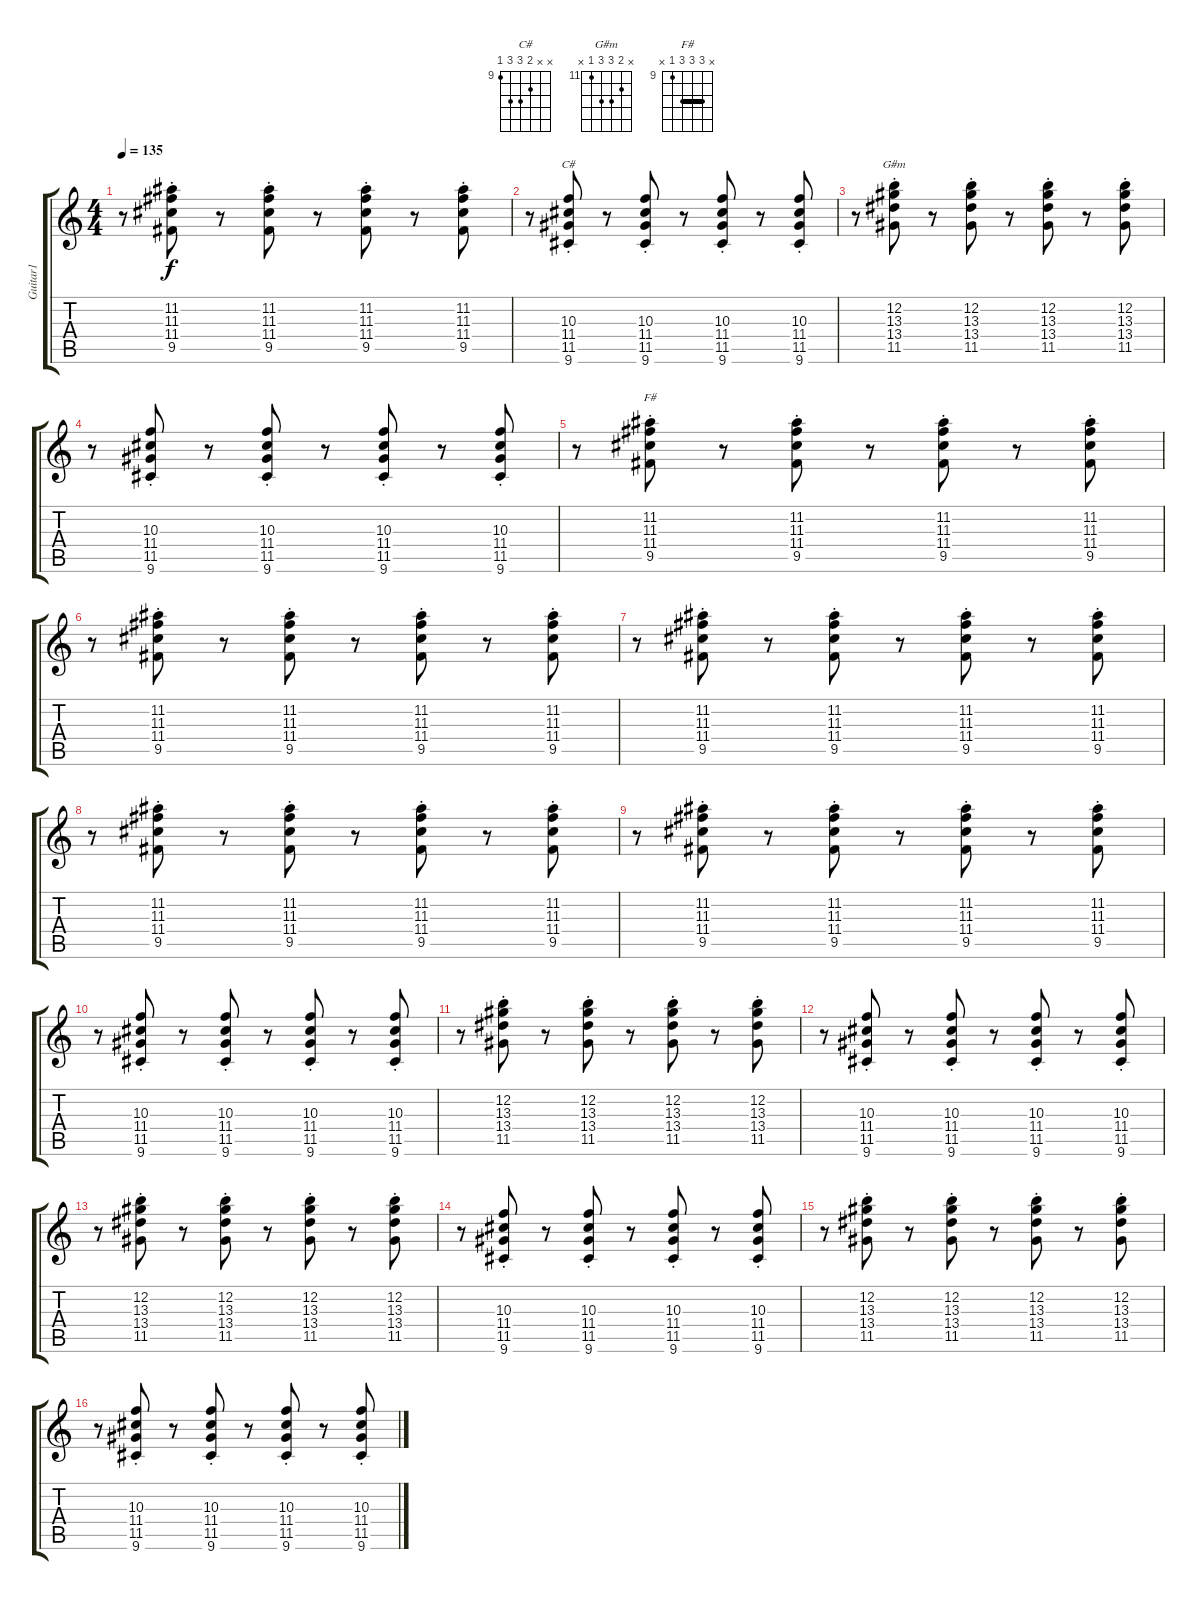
\track ("Guitar1" "Guitar1") {instrument electricguitarmuted}
\staff {score tabs}
\tuning (E4 B3 G3 D3 A2 E2) {hide}
\chord ("C#" x x 10 11 11 9) {firstfret 9}
\chord ("G#m" x 12 13 13 11 x) {firstfret 11}
\chord ("F#" x 11 11 11 9 x) {firstfret 9 barre 11}
\ts (4 4)
\tempo 135
\clef g2
\ks c
r.8{dy f} (11.2{st} 11.3{st} 11.4{st} 9.5{st}).8 r.8 (11.2{st} 11.3{st} 11.4{st} 9.5{st}).8 r.8 (11.2{st} 11.3{st} 11.4{st} 9.5{st}).8 r.8 (11.2{st} 11.3{st} 11.4{st} 9.5{st}).8 |
r.8 (10.3{st} 11.4{st} 11.5{st} 9.6).8{ch "C#"} r.8 (10.3{st} 11.4{st} 11.5{st} 9.6).8 r.8 (10.3{st} 11.4{st} 11.5{st} 9.6).8 r.8 (10.3{st} 11.4{st} 11.5{st} 9.6).8 |
r.8 (12.2{st} 13.3{st} 13.4{st} 11.5{st}).8{ch "G#m"} r.8 (12.2{st} 13.3{st} 13.4{st} 11.5{st}).8 r.8 (12.2{st} 13.3{st} 13.4{st} 11.5{st}).8 r.8 (12.2{st} 13.3{st} 13.4{st} 11.5{st}).8 |
r.8 (10.3{st} 11.4{st} 11.5{st} 9.6).8 r.8 (10.3{st} 11.4{st} 11.5{st} 9.6).8 r.8 (10.3{st} 11.4{st} 11.5{st} 9.6).8 r.8 (10.3{st} 11.4{st} 11.5{st} 9.6).8 |
r.8 (11.2{st} 11.3{st} 11.4{st} 9.5{st}).8{ch "F#"} r.8 (11.2{st} 11.3{st} 11.4{st} 9.5{st}).8 r.8 (11.2{st} 11.3{st} 11.4{st} 9.5{st}).8 r.8 (11.2{st} 11.3{st} 11.4{st} 9.5{st}).8 |
r.8 (11.2{st} 11.3{st} 11.4{st} 9.5{st}).8 r.8 (11.2{st} 11.3{st} 11.4{st} 9.5{st}).8 r.8 (11.2{st} 11.3{st} 11.4{st} 9.5{st}).8 r.8 (11.2{st} 11.3{st} 11.4{st} 9.5{st}).8 |
r.8 (11.2{st} 11.3{st} 11.4{st} 9.5{st}).8 r.8 (11.2{st} 11.3{st} 11.4{st} 9.5{st}).8 r.8 (11.2{st} 11.3{st} 11.4{st} 9.5{st}).8 r.8 (11.2{st} 11.3{st} 11.4{st} 9.5{st}).8 |
r.8 (11.2{st} 11.3{st} 11.4{st} 9.5{st}).8 r.8 (11.2{st} 11.3{st} 11.4{st} 9.5{st}).8 r.8 (11.2{st} 11.3{st} 11.4{st} 9.5{st}).8 r.8 (11.2{st} 11.3{st} 11.4{st} 9.5{st}).8 |
r.8 (11.2{st} 11.3{st} 11.4{st} 9.5{st}).8 r.8 (11.2{st} 11.3{st} 11.4{st} 9.5{st}).8 r.8 (11.2{st} 11.3{st} 11.4{st} 9.5{st}).8 r.8 (11.2{st} 11.3{st} 11.4{st} 9.5{st}).8 |
r.8 (10.3{st} 11.4{st} 11.5{st} 9.6).8 r.8 (10.3{st} 11.4{st} 11.5{st} 9.6).8 r.8 (10.3{st} 11.4{st} 11.5{st} 9.6).8 r.8 (10.3{st} 11.4{st} 11.5{st} 9.6).8 |
r.8 (12.2{st} 13.3{st} 13.4{st} 11.5{st}).8 r.8 (12.2{st} 13.3{st} 13.4{st} 11.5{st}).8 r.8 (12.2{st} 13.3{st} 13.4{st} 11.5{st}).8 r.8 (12.2{st} 13.3{st} 13.4{st} 11.5{st}).8 |
r.8 (10.3{st} 11.4{st} 11.5{st} 9.6).8 r.8 (10.3{st} 11.4{st} 11.5{st} 9.6).8 r.8 (10.3{st} 11.4{st} 11.5{st} 9.6).8 r.8 (10.3{st} 11.4{st} 11.5{st} 9.6).8 |
r.8 (12.2{st} 13.3{st} 13.4{st} 11.5{st}).8 r.8 (12.2{st} 13.3{st} 13.4{st} 11.5{st}).8 r.8 (12.2{st} 13.3{st} 13.4{st} 11.5{st}).8 r.8 (12.2{st} 13.3{st} 13.4{st} 11.5{st}).8 |
r.8 (10.3{st} 11.4{st} 11.5{st} 9.6).8 r.8 (10.3{st} 11.4{st} 11.5{st} 9.6).8 r.8 (10.3{st} 11.4{st} 11.5{st} 9.6).8 r.8 (10.3{st} 11.4{st} 11.5{st} 9.6).8 |
r.8 (12.2{st} 13.3{st} 13.4{st} 11.5{st}).8 r.8 (12.2{st} 13.3{st} 13.4{st} 11.5{st}).8 r.8 (12.2{st} 13.3{st} 13.4{st} 11.5{st}).8 r.8 (12.2{st} 13.3{st} 13.4{st} 11.5{st}).8 |
r.8 (10.3{st} 11.4{st} 11.5{st} 9.6).8 r.8 (10.3{st} 11.4{st} 11.5{st} 9.6).8 r.8 (10.3{st} 11.4{st} 11.5{st} 9.6).8 r.8 (10.3{st} 11.4{st} 11.5{st} 9.6).8
